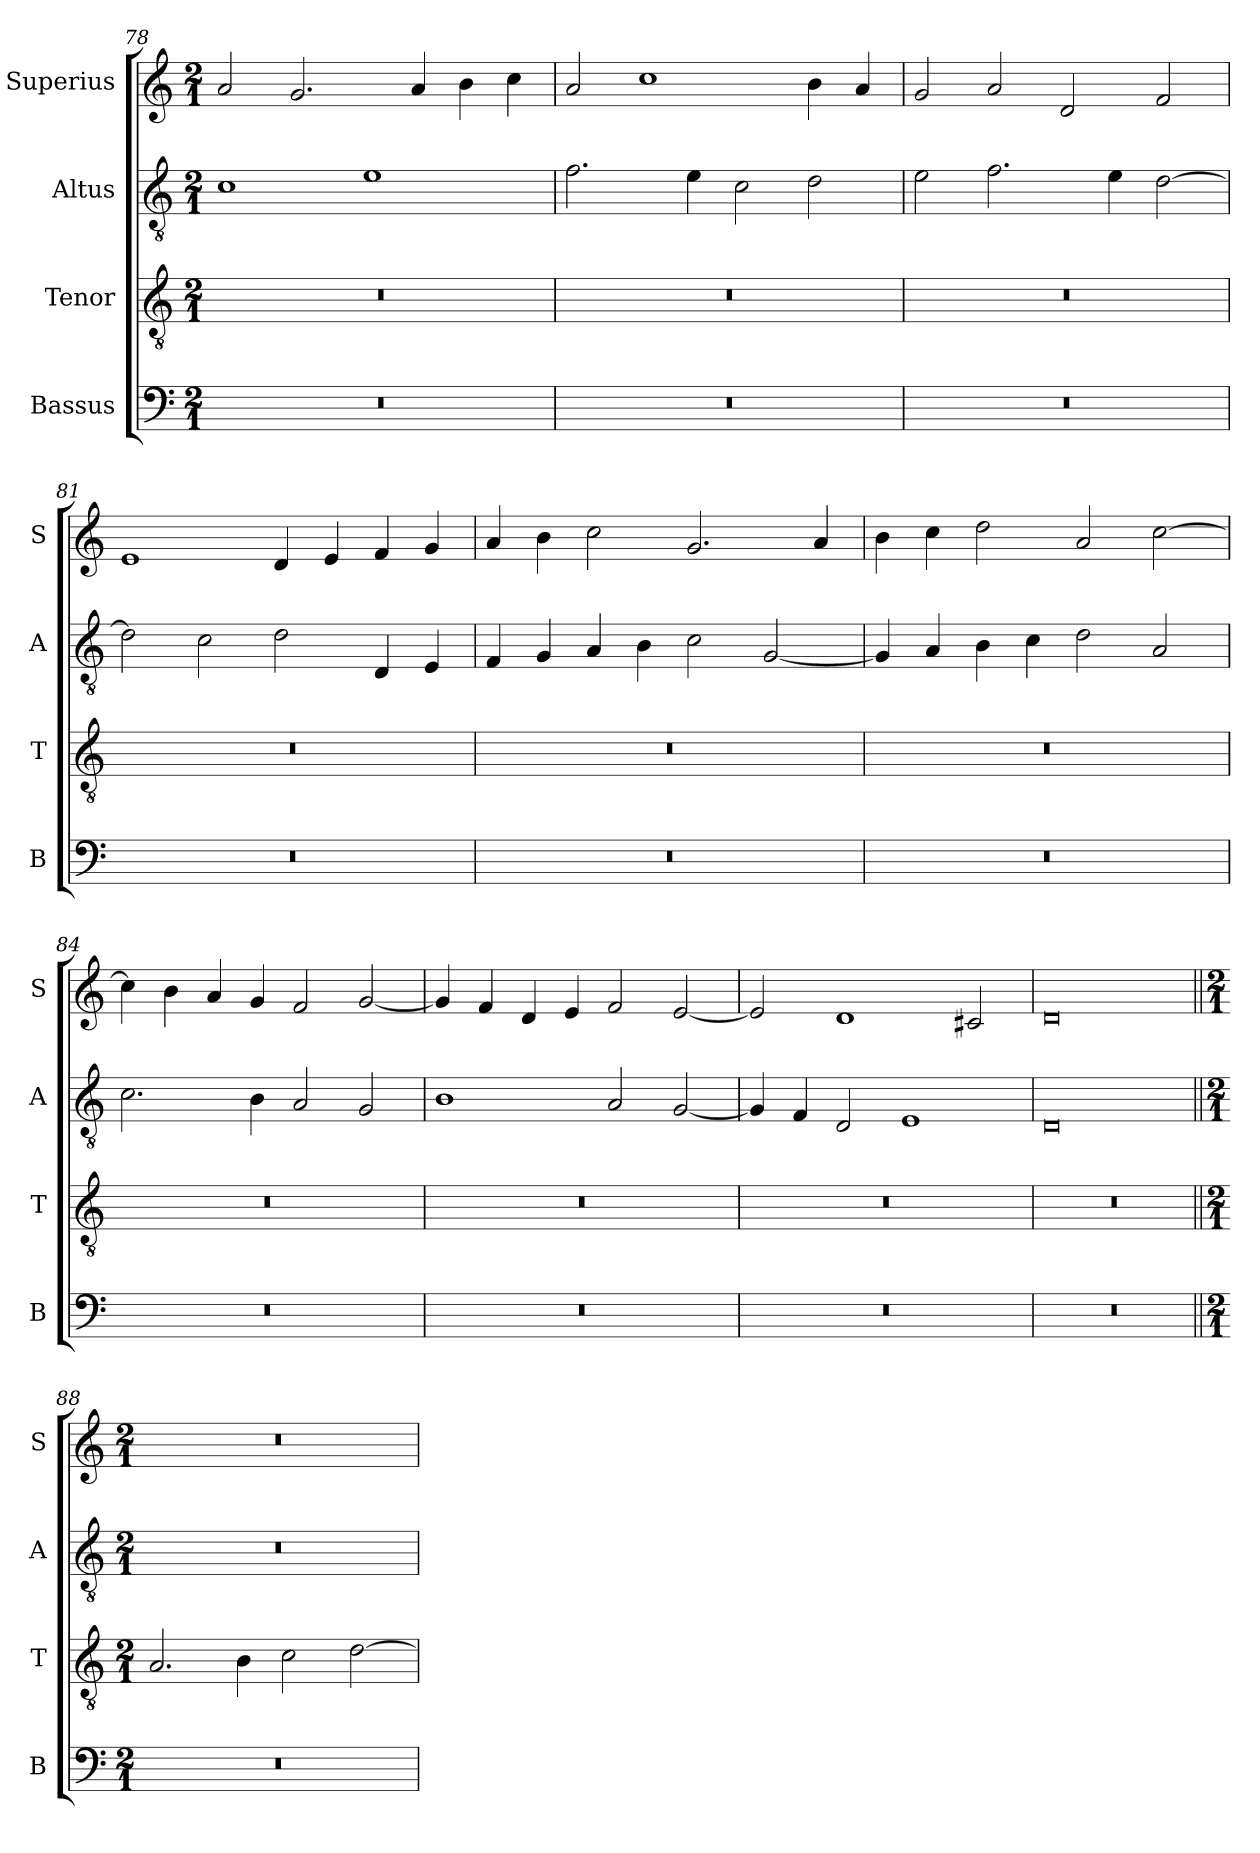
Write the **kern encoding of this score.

**kern	**kern	**kern	**kern
*part4	*part3	*part2	*part1
*staff4	*staff3	*staff2	*staff1
*I"Bassus	*I"Tenor	*I"Altus	*I"Superius
*I'B	*I'T	*I'A	*I'S
*clefF4	*clefGv2	*clefGv2	*clefG2
*k[]	*k[]	*k[]	*k[]
*M2/1	*M2/1	*M2/1	*M2/1
=78	=78	=78	=78
0r	0r	1c	2a
.	.	.	2.g
.	.	1e	.
.	.	.	4a
.	.	.	4b
.	.	.	4cc
=79	=79	=79	=79
0r	0r	2.f	2a
.	.	.	1cc
.	.	4e	.
.	.	2c	.
.	.	2d	4b
.	.	.	4a
=80	=80	=80	=80
0r	0r	2e	2g
.	.	2.f	2a
.	.	.	2d
.	.	4e	.
.	.	[2d	2f
=81	=81	=81	=81
0r	0r	2d]	1e
.	.	2c	.
.	.	2d	4d
.	.	.	4e
.	.	4D	4f
.	.	4E	4g
=82	=82	=82	=82
0r	0r	4F	4a
.	.	4G	4b
.	.	4A	2cc
.	.	4B	.
.	.	2c	2.g
.	.	[2G	.
.	.	.	4a
=83	=83	=83	=83
0r	0r	4G]	4b
.	.	4A	4cc
.	.	4B	2dd
.	.	4c	.
.	.	2d	2a
.	.	2A	[2cc
=84	=84	=84	=84
0r	0r	2.c	4cc]
.	.	.	4b
.	.	.	4a
.	.	4B	4g
.	.	2A	2f
.	.	2G	[2g
=85	=85	=85	=85
0r	0r	1B	4g]
.	.	.	4f
.	.	.	4d
.	.	.	4e
.	.	2A	2f
.	.	[2G	[2e
=86	=86	=86	=86
0r	0r	4G]	2e]
.	.	4F	.
.	.	2D	1d
.	.	1E	.
.	.	.	2c#X
=87	=87	=87	=87
0r	0r	0D	0d
=88||	=88||	=88||	=88||
*M2/1	*M2/1	*M2/1	*M2/1
0r	2.A	0r	0r
.	4B	.	.
.	2c	.	.
.	[2d	.	.
=	=	=	=
*-	*-	*-	*-
